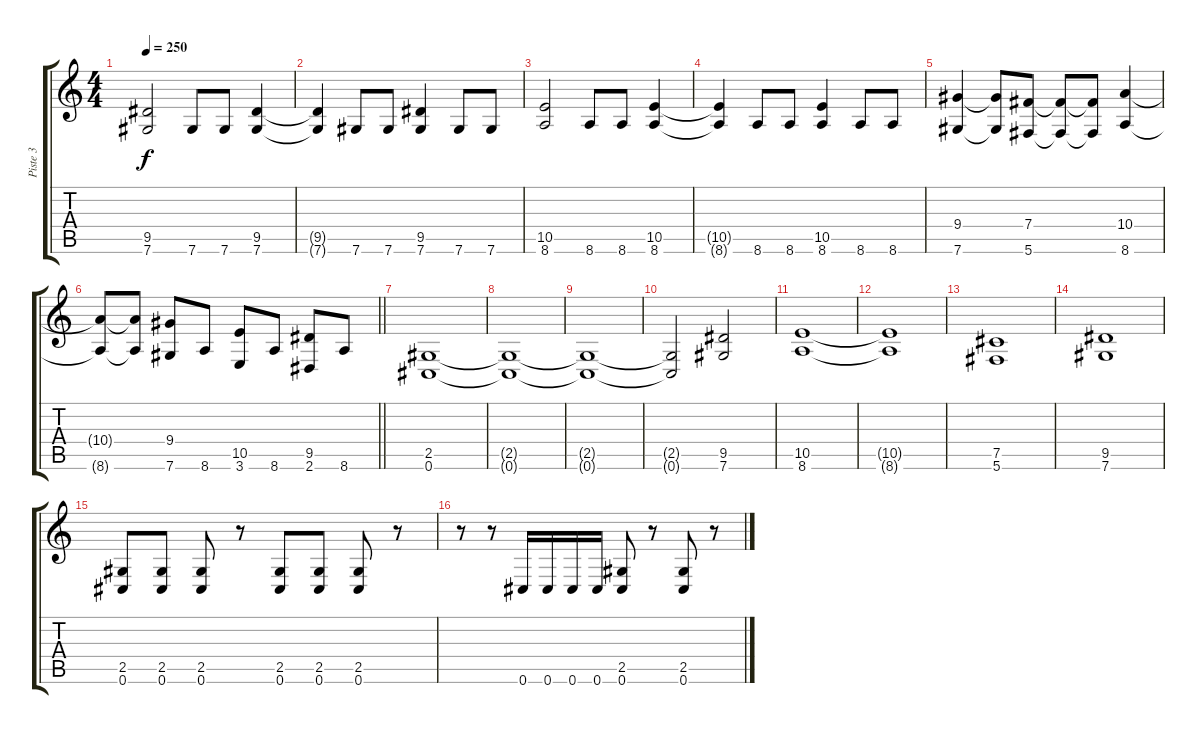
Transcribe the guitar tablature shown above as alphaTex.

\track ("Piste 3" "Piste 3") {instrument distortionguitar}
\staff {score tabs}
\tuning (Db4 Ab3 E3 B2 Gb2 Db2) {hide}
\ts (4 4)
\tempo 250
\clef g2
\ks c
(9.5 7.6).2{dy f} 7.6.8 7.6.8 (9.5 7.6).4 |
(9.5{t} 7.6{t}).4 7.6.8 7.6.8 (9.5 7.6).4 7.6.8 7.6.8 |
(10.5 8.6).2 8.6.8 8.6.8 (10.5 8.6).4 |
(10.5{t} 8.6{t}).4 8.6.8 8.6.8 (10.5 8.6).4 8.6.8 8.6.8 |
(9.4 7.6).4 (9.4{t} 7.6{t}).8 (7.4 5.6).8 (7.4{t} 5.6{t}).8 (7.4{t} 5.6{t}).8 (10.4 8.6).4 |
\barLineRight lightlight
(10.4{t} 8.6{t}).8 (10.4{t} 8.6{t}).8 (9.4 7.6).8 8.6.8 (10.5 3.6).8 8.6.8 (9.5 2.6).8 8.6.8 |
(2.5 0.6).1 |
(2.5{t} 0.6{t}).1 |
(2.5{t} 0.6{t}).1 |
(2.5{t} 0.6{t}).2 (9.5 7.6).2 |
(10.5 8.6).1 |
(10.5{t} 8.6{t}).1 |
(7.5 5.6).1 |
(9.5 7.6).1 |
(2.5 0.6).8 (2.5 0.6).8 (2.5 0.6).8 r.8 (2.5 0.6).8 (2.5 0.6).8 (2.5 0.6).8 r.8 |
r.8 r.8 0.6.16 0.6.16 0.6.16 0.6.16 (2.5 0.6).8 r.8 (2.5 0.6).8 r.8
